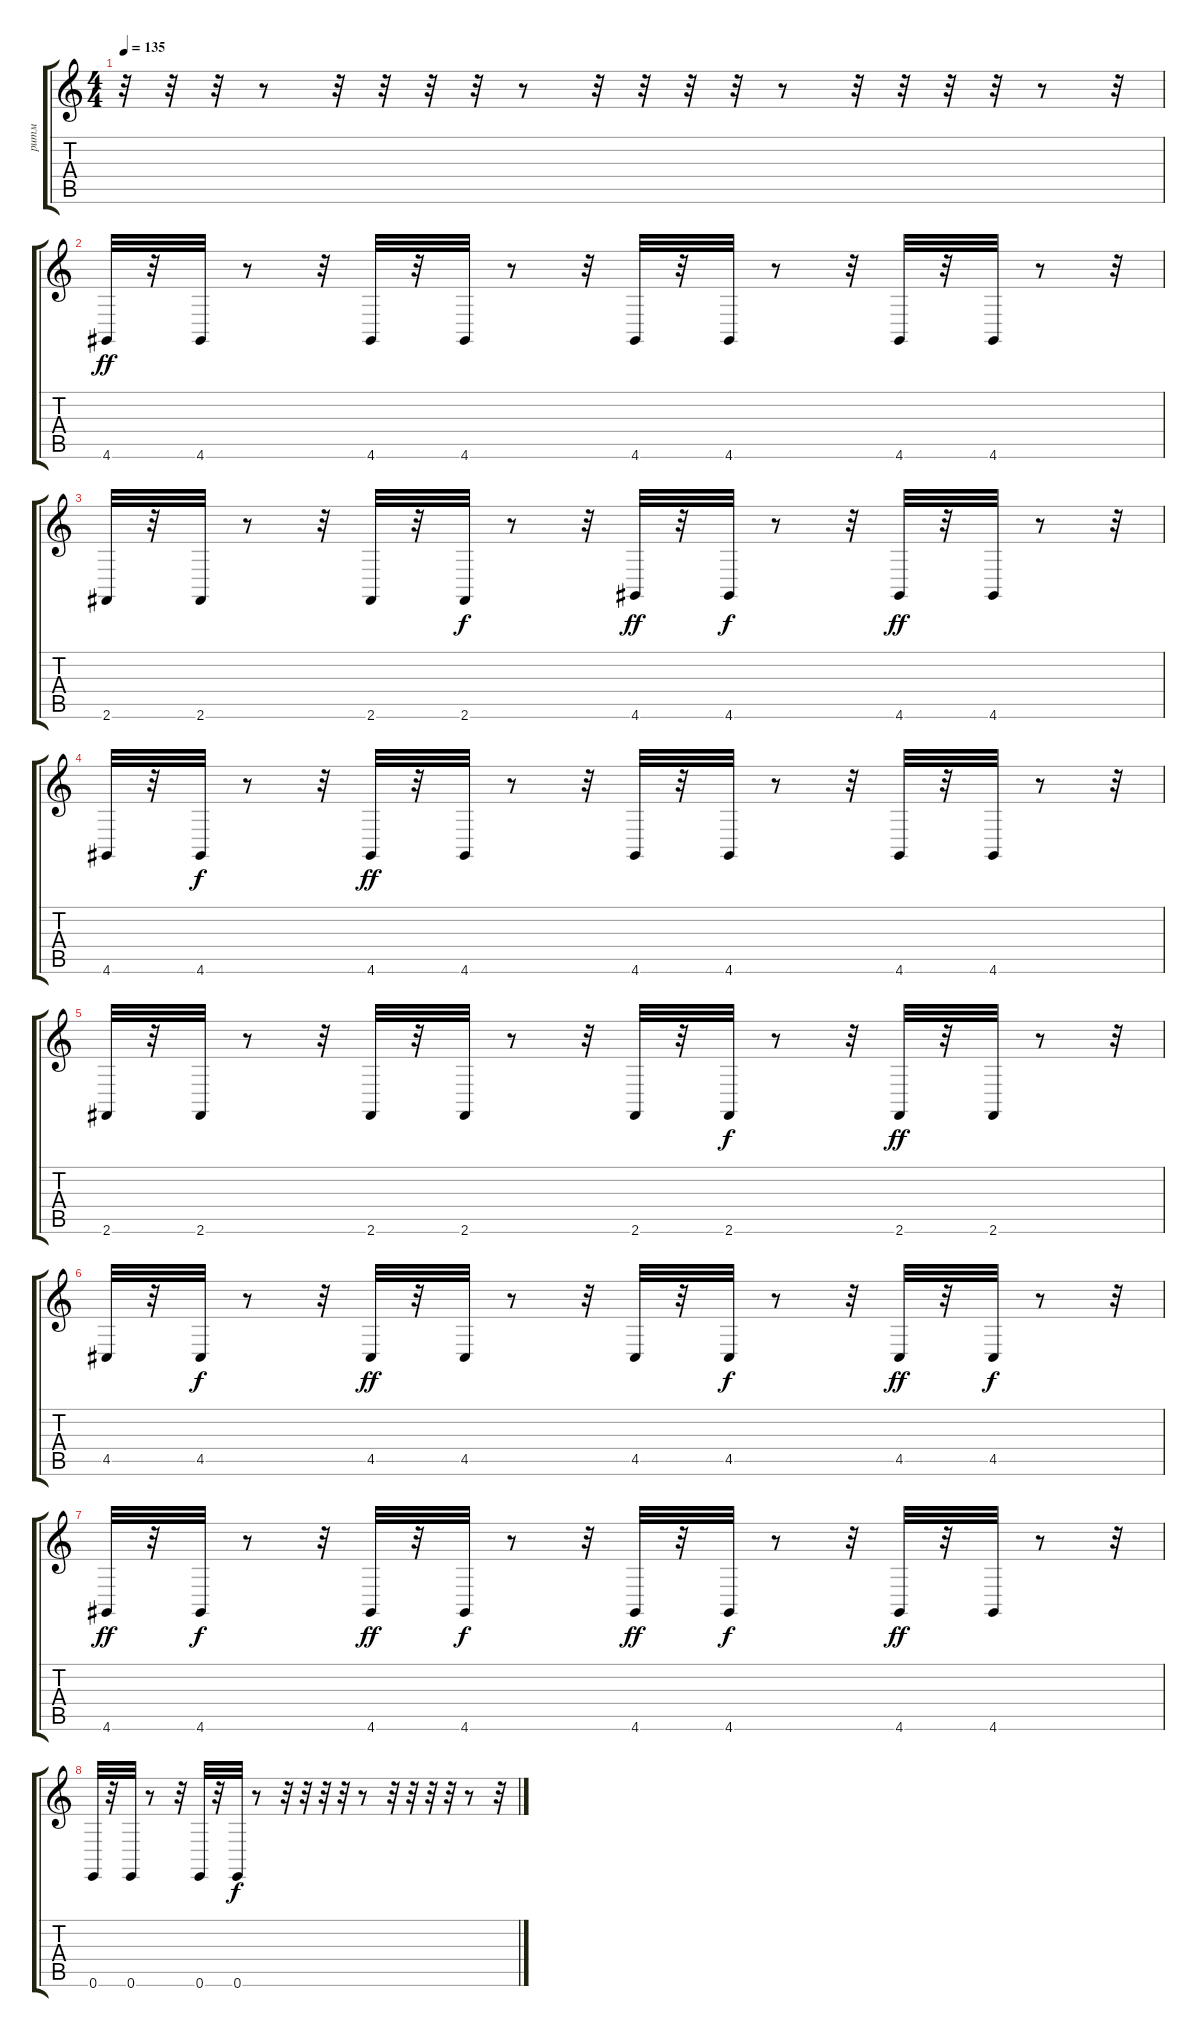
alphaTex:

\track ("ритм" "ритм") {instrument orchestralharp}
\staff {score tabs}
\tuning (E4 B3 G3 D3 A2 E2) {hide}
\ts (4 4)
\tempo 135
\clef g2
\ks c
r.32{dy ff} r.32 r.32 r.8 r.32 r.32 r.32 r.32 r.8 r.32 r.32 r.32 r.32 r.8 r.32 r.32 r.32 r.32 r.8 r.32 |
4.6.32 r.32 4.6.32 r.8 r.32 4.6.32 r.32 4.6.32 r.8 r.32 4.6.32 r.32 4.6.32 r.8 r.32 4.6.32 r.32 4.6.32 r.8 r.32 |
2.6.32 r.32 2.6.32 r.8 r.32 2.6.32 r.32 2.6.32{dy f} r.8 r.32 4.6.32{dy ff} r.32 4.6.32{dy f} r.8 r.32 4.6.32{dy ff} r.32 4.6.32 r.8 r.32 |
4.6.32 r.32 4.6.32{dy f} r.8 r.32 4.6.32{dy ff} r.32 4.6.32 r.8 r.32 4.6.32 r.32 4.6.32 r.8 r.32 4.6.32 r.32 4.6.32 r.8 r.32 |
2.6.32 r.32 2.6.32 r.8 r.32 2.6.32 r.32 2.6.32 r.8 r.32 2.6.32 r.32 2.6.32{dy f} r.8 r.32 2.6.32{dy ff} r.32 2.6.32 r.8 r.32 |
4.5.32 r.32 4.5.32{dy f} r.8 r.32 4.5.32{dy ff} r.32 4.5.32 r.8 r.32 4.5.32 r.32 4.5.32{dy f} r.8 r.32 4.5.32{dy ff} r.32 4.5.32{dy f} r.8 r.32 |
4.6.32{dy ff} r.32 4.6.32{dy f} r.8 r.32 4.6.32{dy ff} r.32 4.6.32{dy f} r.8 r.32 4.6.32{dy ff} r.32 4.6.32{dy f} r.8 r.32 4.6.32{dy ff} r.32 4.6.32 r.8 r.32 |
0.6.32 r.32 0.6.32 r.8 r.32 0.6.32 r.32 0.6.32{dy f} r.8 r.32 r.32 r.32 r.32 r.8 r.32 r.32 r.32 r.32 r.8 r.32
